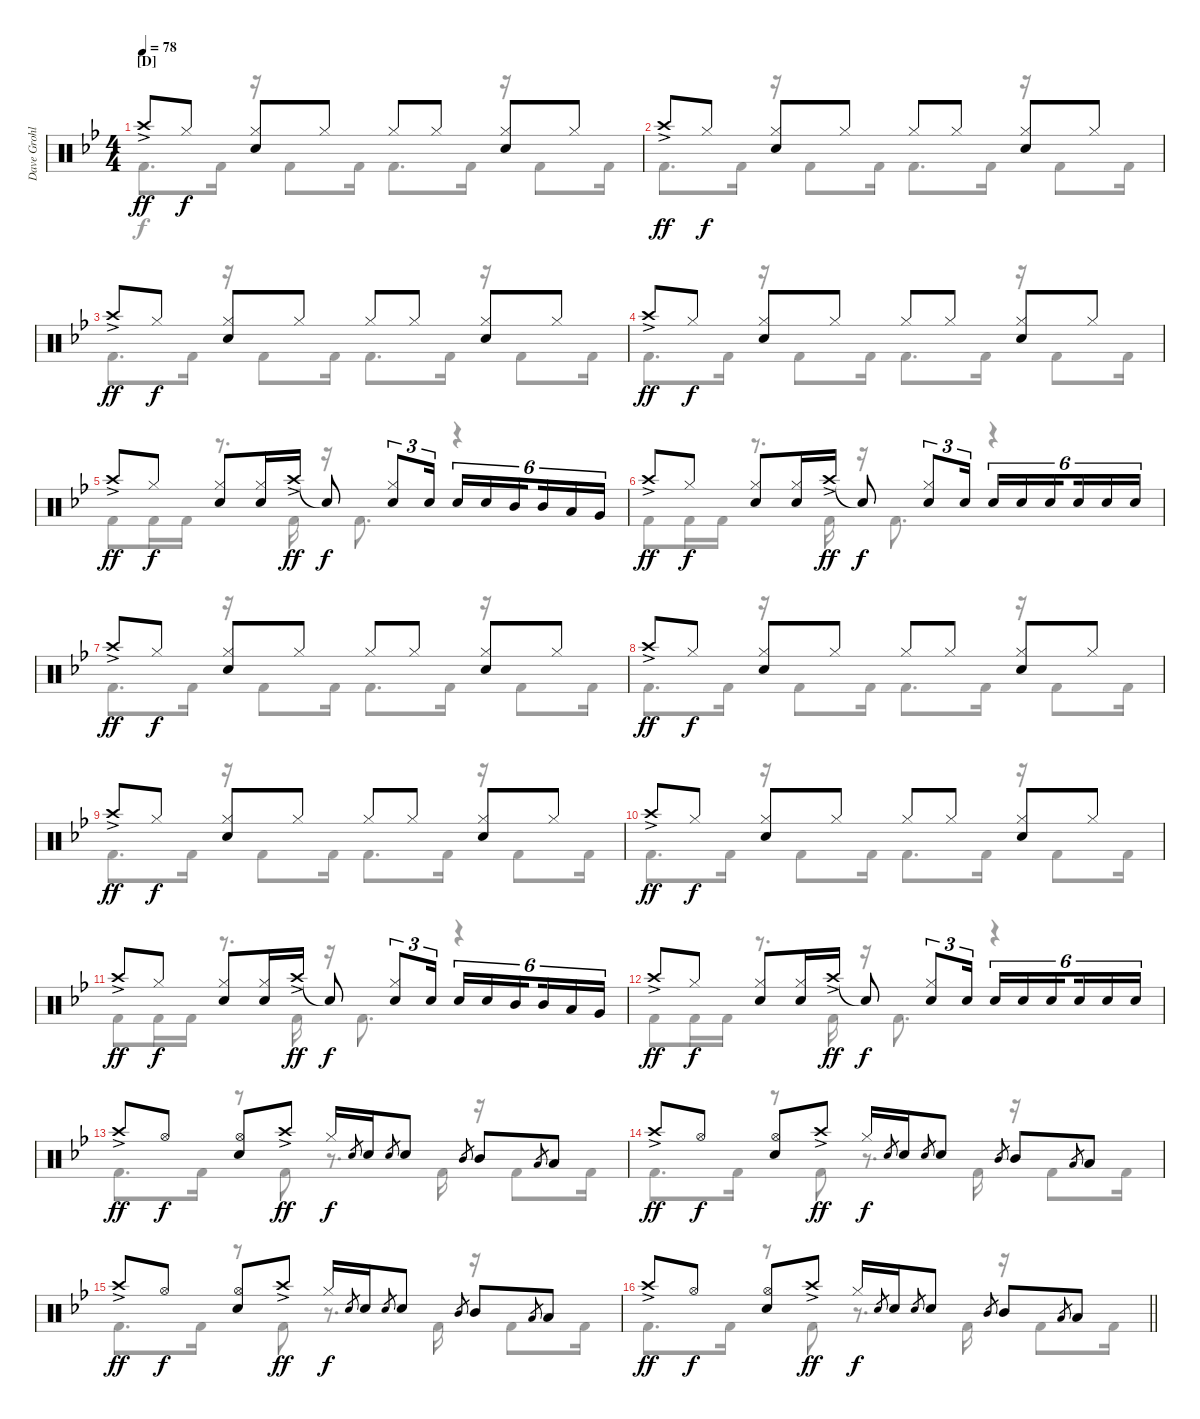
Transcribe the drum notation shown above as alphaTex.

\track ("Dave Grohl" "Dave Grohl") {instrument percussion}
\staff {score}
\articulation defaults
\voice
\ts (4 4)
\section ("" "[D]")
\tempo 78
\clef neutral
\ks bb "Crash high (hit)"{ac}.8{dy ff} "Hi-Hat (closed)".8{dy f}
("Hi-Hat (closed)" "Snare (hit) 2").8 "Hi-Hat (closed)".8 "Hi-Hat (closed)".8 "Hi-Hat (closed)".8 ("Hi-Hat (closed)" "Snare (hit) 2").8 "Hi-Hat (closed)".8 |
"Crash high (hit)"{ac}.8{dy ff} "Hi-Hat (closed)".8{dy f} ("Hi-Hat (closed)" "Snare (hit) 2").8 "Hi-Hat (closed)".8 "Hi-Hat (closed)".8 "Hi-Hat (closed)".8 ("Hi-Hat (closed)" "Snare (hit) 2").8 "Hi-Hat (closed)".8 |
"Crash high (hit)"{ac}.8{dy ff} "Hi-Hat (closed)".8{dy f} ("Hi-Hat (closed)" "Snare (hit) 2").8 "Hi-Hat (closed)".8 "Hi-Hat (closed)".8 "Hi-Hat (closed)".8 ("Hi-Hat (closed)" "Snare (hit) 2").8 "Hi-Hat (closed)".8 |
"Crash high (hit)"{ac}.8{dy ff} "Hi-Hat (closed)".8{dy f} ("Hi-Hat (closed)" "Snare (hit) 2").8 "Hi-Hat (closed)".8 "Hi-Hat (closed)".8 "Hi-Hat (closed)".8 ("Hi-Hat (closed)" "Snare (hit) 2").8 "Hi-Hat (closed)".8 |
"Crash high (hit)"{ac}.8{dy ff} "Hi-Hat (closed)".8{dy f} ("Hi-Hat (closed)" "Snare (hit) 2").8 ("Hi-Hat (closed)" "Snare (hit) 2").16 "Crash high (hit)"{ac}.16{dy ff} "Snare (hit)"{t}.8{dy f} ("Hi-Hat (closed)" "Snare (hit) 2").8{tu (3 2)} "Snare (hit) 2".16{tu (3 2)} "Snare (hit) 2".16{tu (6 4)} "Snare (hit) 2".16{tu (6 4)} "Mid Tom (hit)".16{tu (6 4) beam splitsecondary} "Mid Tom (hit)".16{tu (6 4)} "Low Tom (hit)".16{tu (6 4)} "Very Low Tom (hit)".16{tu (6 4)} |
"Crash high (hit)"{ac}.8{dy ff} "Hi-Hat (closed)".8{dy f} ("Hi-Hat (closed)" "Snare (hit) 2").8 ("Hi-Hat (closed)" "Snare (hit) 2").16 "Crash high (hit)"{ac}.16{dy ff} "Snare (hit)"{t}.8{dy f} ("Hi-Hat (closed)" "Snare (hit) 2").8{tu (3 2)} "Snare (hit) 2".16{tu (3 2)} "Snare (hit) 2".16{tu (6 4)} "Snare (hit) 2".16{tu (6 4)} "Snare (hit) 2".16{tu (6 4) beam splitsecondary} "Snare (hit) 2".16{tu (6 4)} "Snare (hit) 2".16{tu (6 4)} "Snare (hit) 2".16{tu (6 4)} |
"Crash high (hit)"{ac}.8{dy ff} "Hi-Hat (closed)".8{dy f} ("Hi-Hat (closed)" "Snare (hit) 2").8 "Hi-Hat (closed)".8 "Hi-Hat (closed)".8 "Hi-Hat (closed)".8 ("Hi-Hat (closed)" "Snare (hit) 2").8 "Hi-Hat (closed)".8 |
"Crash high (hit)"{ac}.8{dy ff} "Hi-Hat (closed)".8{dy f} ("Hi-Hat (closed)" "Snare (hit) 2").8 "Hi-Hat (closed)".8 "Hi-Hat (closed)".8 "Hi-Hat (closed)".8 ("Hi-Hat (closed)" "Snare (hit) 2").8 "Hi-Hat (closed)".8 |
"Crash high (hit)"{ac}.8{dy ff} "Hi-Hat (closed)".8{dy f} ("Hi-Hat (closed)" "Snare (hit) 2").8 "Hi-Hat (closed)".8 "Hi-Hat (closed)".8 "Hi-Hat (closed)".8 ("Hi-Hat (closed)" "Snare (hit) 2").8 "Hi-Hat (closed)".8 |
"Crash high (hit)"{ac}.8{dy ff} "Hi-Hat (closed)".8{dy f} ("Hi-Hat (closed)" "Snare (hit) 2").8 "Hi-Hat (closed)".8 "Hi-Hat (closed)".8 "Hi-Hat (closed)".8 ("Hi-Hat (closed)" "Snare (hit) 2").8 "Hi-Hat (closed)".8 |
"Crash high (hit)"{ac}.8{dy ff} "Hi-Hat (closed)".8{dy f} ("Hi-Hat (closed)" "Snare (hit) 2").8 ("Hi-Hat (closed)" "Snare (hit) 2").16 "Crash high (hit)"{ac}.16{dy ff} "Snare (hit)"{t}.8{dy f} ("Hi-Hat (closed)" "Snare (hit) 2").8{tu (3 2)} "Snare (hit) 2".16{tu (3 2)} "Snare (hit) 2".16{tu (6 4)} "Snare (hit) 2".16{tu (6 4)} "Mid Tom (hit)".16{tu (6 4) beam splitsecondary} "Mid Tom (hit)".16{tu (6 4)} "Low Tom (hit)".16{tu (6 4)} "Very Low Tom (hit)".16{tu (6 4)} |
"Crash high (hit)"{ac}.8{dy ff} "Hi-Hat (closed)".8{dy f} ("Hi-Hat (closed)" "Snare (hit) 2").8 ("Hi-Hat (closed)" "Snare (hit) 2").16 "Crash high (hit)"{ac}.16{dy ff} "Snare (hit)"{t}.8{dy f} ("Hi-Hat (closed)" "Snare (hit) 2").8{tu (3 2)} "Snare (hit) 2".16{tu (3 2)} "Snare (hit) 2".16{tu (6 4)} "Snare (hit) 2".16{tu (6 4)} "Snare (hit) 2".16{tu (6 4) beam splitsecondary} "Snare (hit) 2".16{tu (6 4)} "Snare (hit) 2".16{tu (6 4)} "Snare (hit) 2".16{tu (6 4)} |
"Crash high (hit)"{ac}.8{dy ff} "Hi-Hat (open)".8{dy f} ("Hi-Hat (open)" "Snare (hit) 2").8 "Crash high (hit)"{ac}.8{dy ff} "Hi-Hat (closed)".16{dy f} "Snare (hit) 2".8{gr} "Snare (hit) 2".16 "Snare (hit) 2".8{gr} "Snare (hit) 2".8 "Mid Tom (hit)".8{gr} "Mid Tom (hit)".8 "Low Tom (hit)".8{gr} "Low Tom (hit)".8 |
"Crash high (hit)"{ac}.8{dy ff} "Hi-Hat (open)".8{dy f} ("Hi-Hat (open)" "Snare (hit) 2").8 "Crash high (hit)"{ac}.8{dy ff} "Hi-Hat (closed)".16{dy f} "Snare (hit) 2".8{gr} "Snare (hit) 2".16 "Snare (hit) 2".8{gr} "Snare (hit) 2".8 "Mid Tom (hit)".8{gr} "Mid Tom (hit)".8 "Low Tom (hit)".8{gr} "Low Tom (hit)".8 |
"Crash high (hit)"{ac}.8{dy ff} "Hi-Hat (open)".8{dy f} ("Hi-Hat (open)" "Snare (hit) 2").8 "Crash high (hit)"{ac}.8{dy ff} "Hi-Hat (closed)".16{dy f} "Snare (hit) 2".8{gr} "Snare (hit) 2".16 "Snare (hit) 2".8{gr} "Snare (hit) 2".8 "Mid Tom (hit)".8{gr} "Mid Tom (hit)".8 "Low Tom (hit)".8{gr} "Low Tom (hit)".8 |
\barLineRight lightlight "Crash high (hit)"{ac}.8{dy ff} "Hi-Hat (open)".8{dy f}
("Hi-Hat (open)" "Snare (hit) 2").8 "Crash high (hit)"{ac}.8{dy ff} "Hi-Hat (closed)".16{dy f} "Snare (hit) 2".8{gr} "Snare (hit) 2".16 "Snare (hit) 2".8{gr} "Snare (hit) 2".8 "Mid Tom (hit)".8{gr} "Mid Tom (hit)".8 "Low Tom (hit)".8{gr} "Low Tom (hit)".8
\voice
\clef neutral
\ottava regular
\simile none
\ks bb "Kick (hit) 2".8{d dy f} "Kick (hit) 2".16
r.16 "Kick (hit) 2".8 "Kick (hit) 2".16 "Kick (hit) 2".8{d} "Kick (hit) 2".16 r.16 "Kick (hit) 2".8 "Kick (hit) 2".16 |
"Kick (hit) 2".8{d} "Kick (hit) 2".16 r.16 "Kick (hit) 2".8 "Kick (hit) 2".16 "Kick (hit) 2".8{d} "Kick (hit) 2".16 r.16 "Kick (hit) 2".8 "Kick (hit) 2".16 |
"Kick (hit) 2".8{d} "Kick (hit) 2".16 r.16 "Kick (hit) 2".8 "Kick (hit) 2".16 "Kick (hit) 2".8{d} "Kick (hit) 2".16 r.16 "Kick (hit) 2".8 "Kick (hit) 2".16 |
"Kick (hit) 2".8{d} "Kick (hit) 2".16 r.16 "Kick (hit) 2".8 "Kick (hit) 2".16 "Kick (hit) 2".8{d} "Kick (hit) 2".16 r.16 "Kick (hit) 2".8 "Kick (hit) 2".16 |
"Kick (hit) 2".8 "Kick (hit) 2".16 "Kick (hit) 2".16 r.8{d} "Kick (hit) 2".16 r.16 "Kick (hit) 2".8{d} r.4 |
"Kick (hit) 2".8 "Kick (hit) 2".16 "Kick (hit) 2".16 r.8{d} "Kick (hit) 2".16 r.16 "Kick (hit) 2".8{d} r.4 |
"Kick (hit) 2".8{d} "Kick (hit) 2".16 r.16 "Kick (hit) 2".8 "Kick (hit) 2".16 "Kick (hit) 2".8{d} "Kick (hit) 2".16 r.16 "Kick (hit) 2".8 "Kick (hit) 2".16 |
"Kick (hit) 2".8{d} "Kick (hit) 2".16 r.16 "Kick (hit) 2".8 "Kick (hit) 2".16 "Kick (hit) 2".8{d} "Kick (hit) 2".16 r.16 "Kick (hit) 2".8 "Kick (hit) 2".16 |
"Kick (hit) 2".8{d} "Kick (hit) 2".16 r.16 "Kick (hit) 2".8 "Kick (hit) 2".16 "Kick (hit) 2".8{d} "Kick (hit) 2".16 r.16 "Kick (hit) 2".8 "Kick (hit) 2".16 |
"Kick (hit) 2".8{d} "Kick (hit) 2".16 r.16 "Kick (hit) 2".8 "Kick (hit) 2".16 "Kick (hit) 2".8{d} "Kick (hit) 2".16 r.16 "Kick (hit) 2".8 "Kick (hit) 2".16 |
"Kick (hit) 2".8 "Kick (hit) 2".16 "Kick (hit) 2".16 r.8{d} "Kick (hit) 2".16 r.16 "Kick (hit) 2".8{d} r.4 |
"Kick (hit) 2".8 "Kick (hit) 2".16 "Kick (hit) 2".16 r.8{d} "Kick (hit) 2".16 r.16 "Kick (hit) 2".8{d} r.4 |
"Kick (hit) 2".8{d} "Kick (hit) 2".16 r.8 "Kick (hit) 2".8 r.8{d} "Kick (hit) 2".16 r.16 "Kick (hit) 2".8 "Kick (hit) 2".16 |
"Kick (hit) 2".8{d} "Kick (hit) 2".16 r.8 "Kick (hit) 2".8 r.8{d} "Kick (hit) 2".16 r.16 "Kick (hit) 2".8 "Kick (hit) 2".16 |
"Kick (hit) 2".8{d} "Kick (hit) 2".16 r.8 "Kick (hit) 2".8 r.8{d} "Kick (hit) 2".16 r.16 "Kick (hit) 2".8 "Kick (hit) 2".16 |
\barLineRight lightlight "Kick (hit) 2".8{d} "Kick (hit) 2".16
r.8 "Kick (hit) 2".8 r.8{d} "Kick (hit) 2".16 r.16 "Kick (hit) 2".8 "Kick (hit) 2".16
